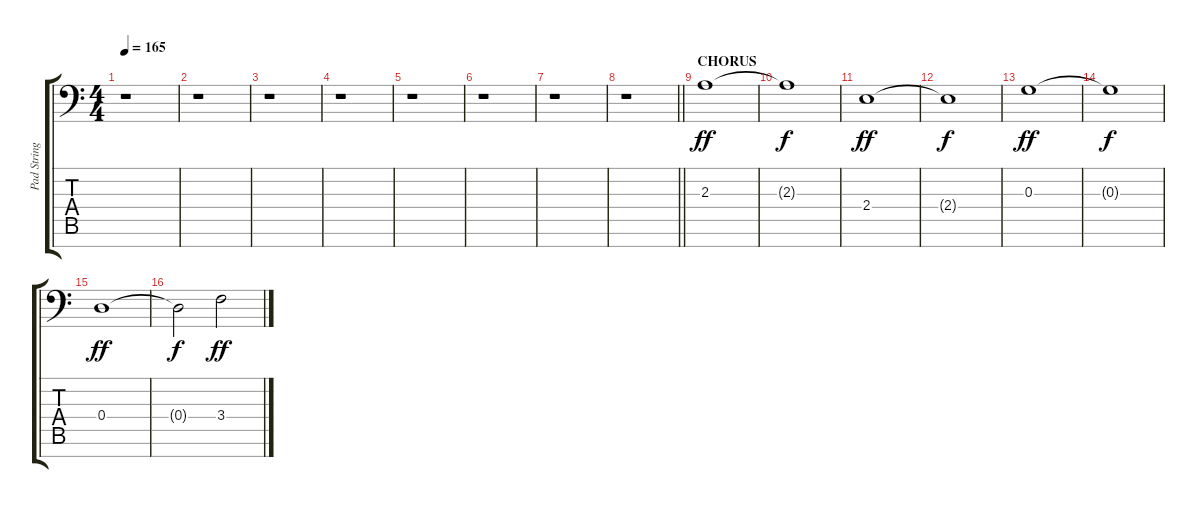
\track ("Pad Strings" "Pad String") {instrument synthstrings2}
\staff {score tabs}
\tuning (C8 B3 G3 D3 A2 E2 C-1) {hide}
\ts (4 4)
\tempo 165
\clef f4
\ks c
r.1{dy ff} |
r.1 |
r.1 |
r.1 |
r.1 |
r.1 |
r.1 |
\barLineRight lightlight
r.1 |
\section ("" "CHORUS")
2.3.1 |
2.3{t}.1{dy f} |
2.4.1{dy ff} |
2.4{t}.1{dy f} |
0.3.1{dy ff} |
0.3{t}.1{dy f} |
0.4.1{dy ff} |
0.4{t}.2{dy f} 3.4.2{dy ff}
